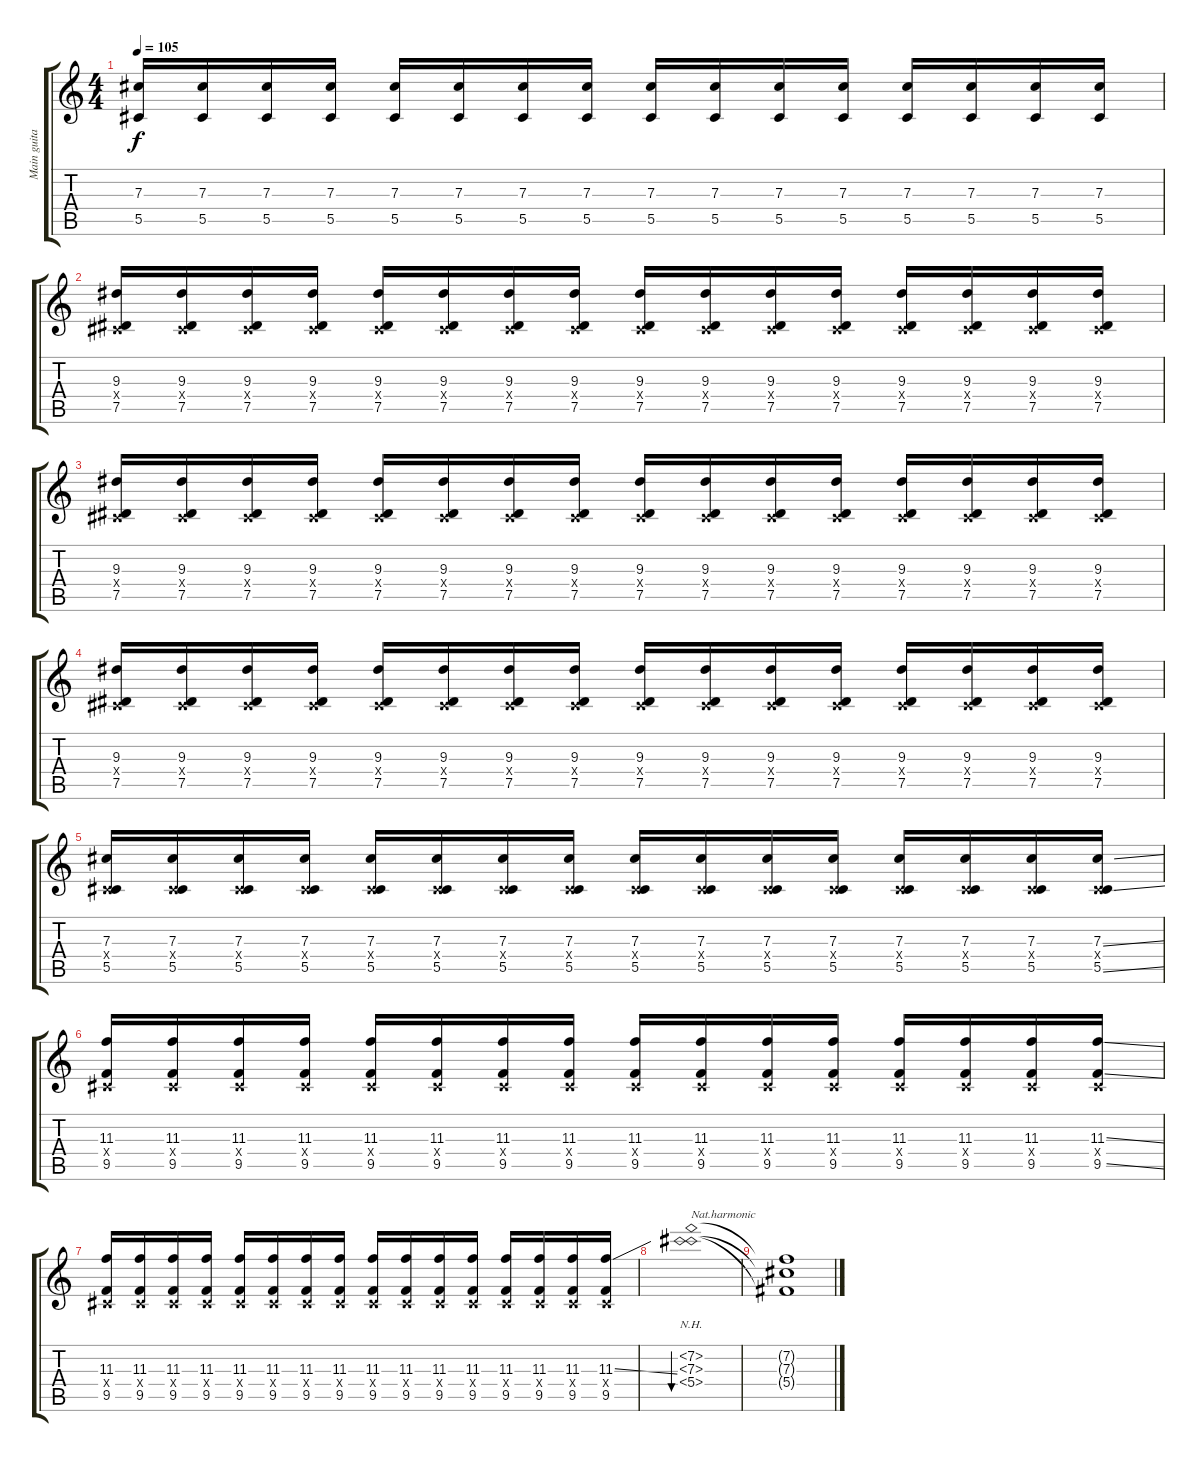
\track ("Main guitar (Brad Delson)" "Main guita") {instrument distortionguitar}
\staff {score tabs}
\tuning (Eb4 Bb3 Gb3 Db3 Ab2 Db2) {hide}
\ts (4 4)
\tempo 105
\clef g2
\ks c
(7.3 5.5).16{dy f} (7.3 5.5).16 (7.3 5.5).16 (7.3 5.5).16 (7.3 5.5).16 (7.3 5.5).16 (7.3 5.5).16 (7.3 5.5).16 (7.3 5.5).16 (7.3 5.5).16 (7.3 5.5).16 (7.3 5.5).16 (7.3 5.5).16 (7.3 5.5).16 (7.3 5.5).16 (7.3 5.5).16 |
(9.3 0.4{x} 7.5).16{volume 16 instrument distortionguitar} (9.3 0.4{x} 7.5).16 (9.3 0.4{x} 7.5).16 (9.3 0.4{x} 7.5).16 (9.3 0.4{x} 7.5).16 (9.3 0.4{x} 7.5).16 (9.3 0.4{x} 7.5).16 (9.3 0.4{x} 7.5).16 (9.3 0.4{x} 7.5).16 (9.3 0.4{x} 7.5).16 (9.3 0.4{x} 7.5).16 (9.3 0.4{x} 7.5).16 (9.3 0.4{x} 7.5).16 (9.3 0.4{x} 7.5).16 (9.3 0.4{x} 7.5).16 (9.3 0.4{x} 7.5).16 |
(9.3 0.4{x} 7.5).16 (9.3 0.4{x} 7.5).16 (9.3 0.4{x} 7.5).16 (9.3 0.4{x} 7.5).16 (9.3 0.4{x} 7.5).16 (9.3 0.4{x} 7.5).16 (9.3 0.4{x} 7.5).16 (9.3 0.4{x} 7.5).16 (9.3 0.4{x} 7.5).16 (9.3 0.4{x} 7.5).16 (9.3 0.4{x} 7.5).16 (9.3 0.4{x} 7.5).16 (9.3 0.4{x} 7.5).16 (9.3 0.4{x} 7.5).16 (9.3 0.4{x} 7.5).16 (9.3 0.4{x} 7.5).16 |
(9.3 0.4{x} 7.5).16 (9.3 0.4{x} 7.5).16 (9.3 0.4{x} 7.5).16 (9.3 0.4{x} 7.5).16 (9.3 0.4{x} 7.5).16 (9.3 0.4{x} 7.5).16 (9.3 0.4{x} 7.5).16 (9.3 0.4{x} 7.5).16 (9.3 0.4{x} 7.5).16 (9.3 0.4{x} 7.5).16 (9.3 0.4{x} 7.5).16 (9.3 0.4{x} 7.5).16 (9.3 0.4{x} 7.5).16 (9.3 0.4{x} 7.5).16 (9.3 0.4{x} 7.5).16 (9.3 0.4{x} 7.5).16 |
(7.3 0.4{x} 5.5).16 (7.3 0.4{x} 5.5).16 (7.3 0.4{x} 5.5).16 (7.3 0.4{x} 5.5).16 (7.3 0.4{x} 5.5).16 (7.3 0.4{x} 5.5).16 (7.3 0.4{x} 5.5).16 (7.3 0.4{x} 5.5).16 (7.3 0.4{x} 5.5).16 (7.3 0.4{x} 5.5).16 (7.3 0.4{x} 5.5).16 (7.3 0.4{x} 5.5).16 (7.3 0.4{x} 5.5).16 (7.3 0.4{x} 5.5).16 (7.3 0.4{x} 5.5).16 (7.3{ss} 0.4{x} 5.5{ss}).16 |
(11.3 0.4{x} 9.5).16 (11.3 0.4{x} 9.5).16 (11.3 0.4{x} 9.5).16 (11.3 0.4{x} 9.5).16 (11.3 0.4{x} 9.5).16 (11.3 0.4{x} 9.5).16 (11.3 0.4{x} 9.5).16 (11.3 0.4{x} 9.5).16 (11.3 0.4{x} 9.5).16 (11.3 0.4{x} 9.5).16 (11.3 0.4{x} 9.5).16 (11.3 0.4{x} 9.5).16 (11.3 0.4{x} 9.5).16 (11.3 0.4{x} 9.5).16 (11.3 0.4{x} 9.5).16 (11.3{ss} 0.4{x} 9.5{ss}).16 |
(11.3 0.4{x} 9.5).16 (11.3 0.4{x} 9.5).16 (11.3 0.4{x} 9.5).16 (11.3 0.4{x} 9.5).16 (11.3 0.4{x} 9.5).16 (11.3 0.4{x} 9.5).16 (11.3 0.4{x} 9.5).16 (11.3 0.4{x} 9.5).16 (11.3 0.4{x} 9.5).16 (11.3 0.4{x} 9.5).16 (11.3 0.4{x} 9.5).16 (11.3 0.4{x} 9.5).16 (11.3 0.4{x} 9.5).16 (11.3 0.4{x} 9.5).16 (11.3 0.4{x} 9.5).16 (11.3{ss} 0.4{x} 9.5).16 |
(7.2{nh} 7.3{nh} 5.4{nh}).1{bu 240 txt "Nat.harmonic" volume 0} |
(7.2{t} 7.3{t} 5.4{t}).1
